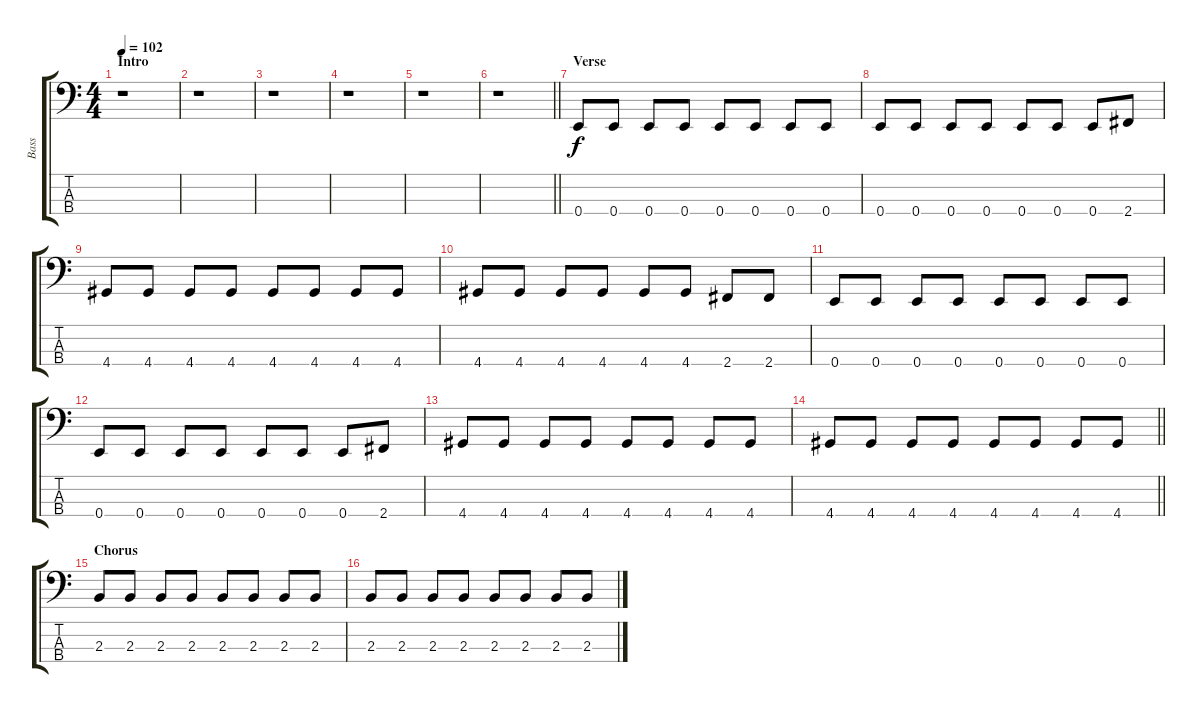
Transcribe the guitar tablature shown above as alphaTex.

\track ("Bass" "Bass") {instrument electricbasspick}
\staff {score tabs}
\tuning (G2 D2 A1 E1) {hide}
\ts (4 4)
\section ("" "Intro")
\tempo 102
\clef f4
\ks c
r.1{dy f instrument electricbasspick} |
r.1 |
r.1 |
r.1 |
r.1 |
\barLineRight lightlight
r.1 |
\section ("" "Verse")
0.4.8 0.4.8 0.4.8 0.4.8 0.4.8 0.4.8 0.4.8 0.4.8 |
0.4.8 0.4.8 0.4.8 0.4.8 0.4.8 0.4.8 0.4.8 2.4.8 |
4.4.8 4.4.8 4.4.8 4.4.8 4.4.8 4.4.8 4.4.8 4.4.8 |
4.4.8 4.4.8 4.4.8 4.4.8 4.4.8 4.4.8 2.4.8 2.4.8 |
0.4.8 0.4.8 0.4.8 0.4.8 0.4.8 0.4.8 0.4.8 0.4.8 |
0.4.8 0.4.8 0.4.8 0.4.8 0.4.8 0.4.8 0.4.8 2.4.8 |
4.4.8 4.4.8 4.4.8 4.4.8 4.4.8 4.4.8 4.4.8 4.4.8 |
\barLineRight lightlight
4.4.8 4.4.8 4.4.8 4.4.8 4.4.8 4.4.8 4.4.8 4.4.8 |
\section ("" "Chorus")
2.3.8 2.3.8 2.3.8 2.3.8 2.3.8 2.3.8 2.3.8 2.3.8 |
2.3.8 2.3.8 2.3.8 2.3.8 2.3.8 2.3.8 2.3.8 2.3.8
